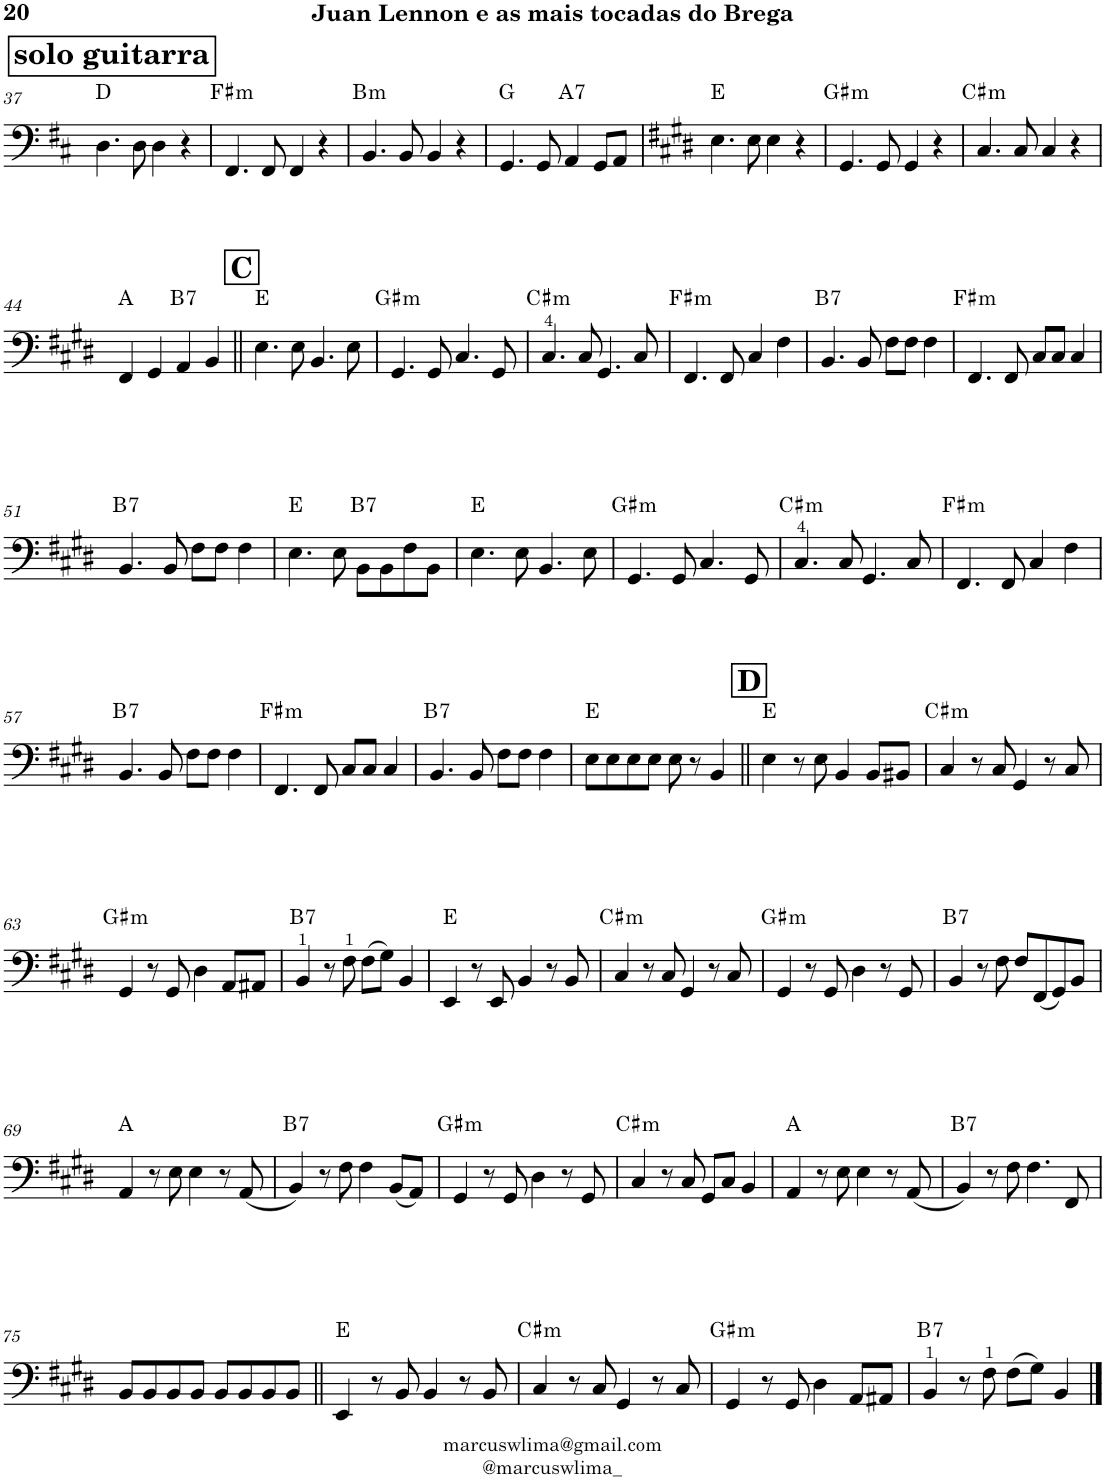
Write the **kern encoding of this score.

**kern	**harte
*part1	*part1
*staff1	*
*I"Electric Bass	*
*I'El. B.	*
!!LO:PB:g=z
*clefF4	*
*Trd7c12	*
*k[f#c#]	*
*M4/4	*
!!LO:REH:place=s1:a:B:cj:fs=14:t=solo guitarra
=37	=37
4.D\	D:maj
8D\	.
4D\	.
4r	.
=38	=38
!	!LO:H:kt=m
4.FF#/	F#:min
8FF#/	.
4FF#/	.
4r	.
=39	=39
!	!LO:H:kt=m
4.BB/	B:min
8BB/	.
4BB/	.
4r	.
=40	=40
4.GG/	G:maj
8GG/	.
!	!LO:H:kt=7
4AA/	A:7
8GG/L	.
8AA/J	.
=41	=41
*k[f#c#g#d#]	*
4.E\	E:maj
8E\	.
4E\	.
4r	.
=42	=42
!	!LO:H:kt=m
4.GG#/	G#:min
8GG#/	.
4GG#/	.
4r	.
=43	=43
!	!LO:H:kt=m
4.C#/	C#:min
8C#/	.
4C#/	.
4r	.
!!LO:LB:g=z
=44	=44
4FF#/	A:maj
4GG#/	.
!	!LO:H:kt=7
4AA/	B:7
4BB/	.
!!LO:REH:place=s1:a:B:cj:fs=14:t=C
=45||	=45||
4.E\	E:maj
8E\	.
4.BB/	.
8E\	.
=46	=46
!	!LO:H:kt=m
4.GG#/	G#:min
8GG#/	.
4.C#/	.
8GG#/	.
=47	=47
!	!LO:H:kt=m
4.C#/	C#:min
8C#/	.
4.GG#/	.
8C#/	.
=48	=48
!	!LO:H:kt=m
4.FF#/	F#:min
8FF#/	.
4C#/	.
4F#\	.
=49	=49
!	!LO:H:kt=7
4.BB/	B:7
8BB/	.
8F#\L	.
8F#\J	.
4F#\	.
=50	=50
!	!LO:H:kt=m
4.FF#/	F#:min
8FF#/	.
8C#/L	.
8C#/J	.
4C#/	.
!!LO:LB:g=z
=51	=51
!	!LO:H:kt=7
4.BB/	B:7
8BB/	.
8F#\L	.
8F#\J	.
4F#\	.
=52	=52
4.E\	E:maj
8E\	.
!	!LO:H:kt=7
8BB\L	B:7
8BB\	.
8F#\	.
8BB\J	.
=53	=53
4.E\	E:maj
8E\	.
4.BB/	.
8E\	.
=54	=54
!	!LO:H:kt=m
4.GG#/	G#:min
8GG#/	.
4.C#/	.
8GG#/	.
=55	=55
!	!LO:H:kt=m
4.C#/	C#:min
8C#/	.
4.GG#/	.
8C#/	.
=56	=56
!	!LO:H:kt=m
4.FF#/	F#:min
8FF#/	.
4C#/	.
4F#\	.
!!LO:LB:g=z
=57	=57
!	!LO:H:kt=7
4.BB/	B:7
8BB/	.
8F#\L	.
8F#\J	.
4F#\	.
=58	=58
!	!LO:H:kt=m
4.FF#/	F#:min
8FF#/	.
8C#/L	.
8C#/J	.
4C#/	.
=59	=59
!	!LO:H:kt=7
4.BB/	B:7
8BB/	.
8F#\L	.
8F#\J	.
4F#\	.
=60	=60
8E\L	E:maj
8E\	.
8E\	.
8E\J	.
8E\	.
8r	.
4BB/	.
!!LO:REH:place=s1:a:B:cj:fs=14:t=D
=61||	=61||
4E\	E:maj
8r	.
8E\	.
4BB/	.
8BB/L	.
8BB#X/J	.
=62	=62
!	!LO:H:kt=m
4C#/	C#:min
8r	.
8C#/	.
4GG#/	.
8r	.
8C#/	.
!!LO:LB:g=z
=63	=63
!	!LO:H:kt=m
4GG#/	G#:min
8r	.
8GG#/	.
4D#\	.
8AA/L	.
8AA#X/J	.
=64	=64
!	!LO:H:kt=7
4BB/	B:7
8r	.
8F#\	.
(8F#\L	.
8G#\J)	.
4BB/	.
=65	=65
4EE/	E:maj
8r	.
8EE/	.
4BB/	.
8r	.
8BB/	.
=66	=66
!	!LO:H:kt=m
4C#/	C#:min
8r	.
8C#/	.
4GG#/	.
8r	.
8C#/	.
=67	=67
!	!LO:H:kt=m
4GG#/	G#:min
8r	.
8GG#/	.
4D#\	.
8r	.
8GG#/	.
=68	=68
!	!LO:H:kt=7
4BB/	B:7
8r	.
8F#\	.
8F#/L	.
(8FF#/	.
8GG#/)	.
8BB/J	.
!!LO:LB:g=z
=69	=69
4AA/	A:maj
8r	.
8E\	.
4E\	.
8r	.
(8AA/	.
=70	=70
!	!LO:H:kt=7
4BB/)	B:7
8r	.
8F#\	.
4F#\	.
(8BB/L	.
8AA/J)	.
=71	=71
!	!LO:H:kt=m
4GG#/	G#:min
8r	.
8GG#/	.
4D#\	.
8r	.
8GG#/	.
=72	=72
!	!LO:H:kt=m
4C#/	C#:min
8r	.
8C#/	.
8GG#/L	.
8C#/J	.
4BB/	.
=73	=73
4AA/	A:maj
8r	.
8E\	.
4E\	.
8r	.
(8AA/	.
=74	=74
!	!LO:H:kt=7
4BB/)	B:7
8r	.
8F#\	.
4.F#\	.
8FF#/	.
!!LO:LB:g=z
=75	=75
8BB/L	.
8BB/	.
8BB/	.
8BB/J	.
8BB/L	.
8BB/	.
8BB/	.
8BB/J	.
=76||	=76||
4EE/	E:maj
8r	.
8BB/	.
4BB/	.
8r	.
8BB/	.
=77	=77
!	!LO:H:kt=m
4C#/	C#:min
8r	.
8C#/	.
4GG#/	.
8r	.
8C#/	.
=78	=78
!	!LO:H:kt=m
4GG#/	G#:min
8r	.
8GG#/	.
4D#\	.
8AA/L	.
8AA#X/J	.
=79	=79
!	!LO:H:kt=7
4BB/	B:7
8r	.
8F#\	.
(8F#\L	.
8G#\J)	.
4BB/	.
==	==
*-	*-
